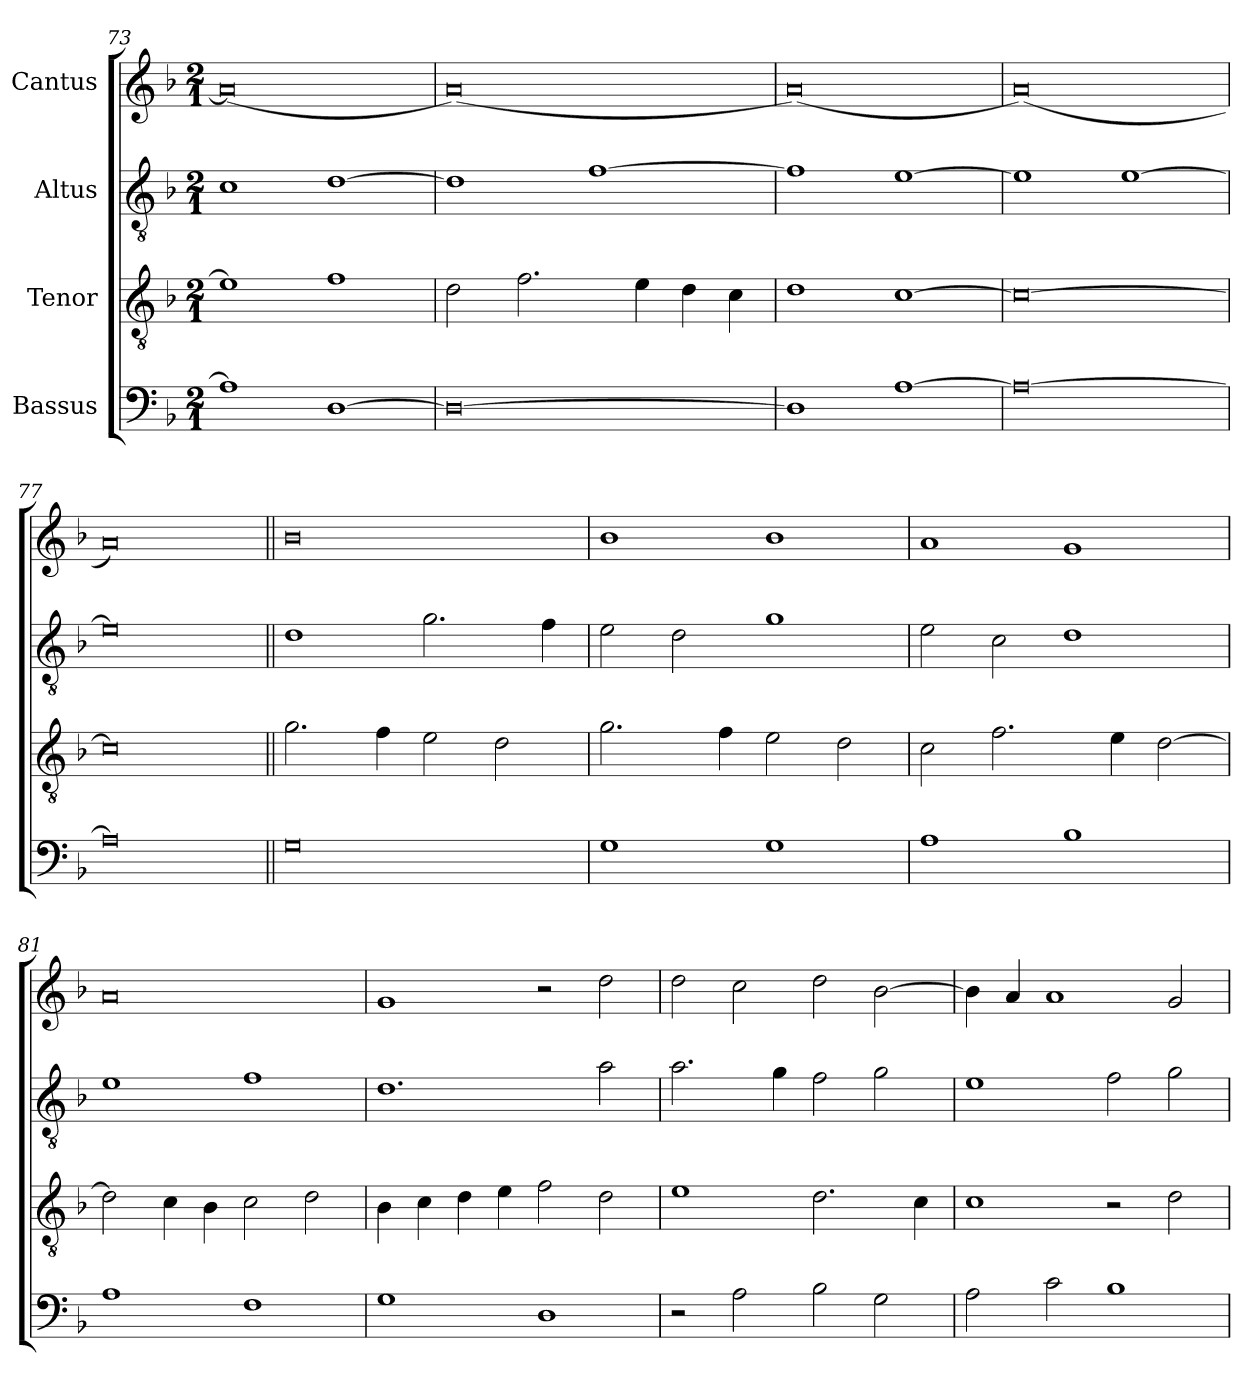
**kern	**kern	**kern	**kern
*part4	*part3	*part2	*part1
*staff4	*staff3	*staff2	*staff1
*I"Bassus	*I"Tenor	*I"Altus	*I"Cantus
*clefF4	*clefGv2	*clefGv2	*clefG2
*	*ITrd7c12	*ITrd7c12	*
*k[b-]	*k[b-]	*k[b-]	*k[b-]
*F:	*F:	*F:	*F:
*M2/1	*M2/1	*M2/1	*M2/1
=73	=73	=73	=73
1Ai]	1Ei]	1Ci	(0ai]
[>1Di	1Fi	[>1Di	.
!!LO:LB:g=z
=74	=74	=74	=74
0Di_>	2Di\	1Di]	(0ai)
.	2.Fi\	.	.
.	.	[>1Fi	.
.	4Ei\	.	.
.	4Di\	.	.
.	4Ci\	.	.
=75	=75	=75	=75
1Di]	1Di	1Fi]	(0ai)
[>1Ai	[>1Ci	[>1Ei	.
=76	=76	=76	=76
0Ai_>	0Ci_>	1Ei]	(0ai)
.	.	[>1Ei	.
=77	=77	=77	=77
0Ai]	0Ci]	0Ei]	0ai)
=78||	=78||	=78||	=78||
0Gi	2.Gi\	1Di	0b-i
.	4Fi\	.	.
.	2Ei\	2.Gi\	.
.	2Di\	.	.
.	.	4Fi\	.
=79	=79	=79	=79
1Gi	2.Gi\	2Ei\	1b-i
.	.	2Di\	.
.	4Fi\	.	.
1Gi	2Ei\	1Gi	1b-i
.	2Di\	.	.
!!LO:LB:g=z
=80	=80	=80	=80
1Ai	2Ci\	2Ei\	1ai
.	2.Fi\	2Ci\	.
1B-i	.	1Di	1gi
.	4Ei\	.	.
.	[>2Di\	.	.
=81	=81	=81	=81
1Ai	2Di\]	1Ei	0ai
.	4Ci\	.	.
.	4BB-i\	.	.
1Fi	2Ci\	1Fi	.
.	2Di\	.	.
=82	=82	=82	=82
1Gi	4BB-i\	1.Di	1gi
.	4Ci\	.	.
.	4Di\	.	.
.	4Ei\	.	.
1Di	2Fi\	.	2r
.	2Di\	2Ai\	2ddi\
=83	=83	=83	=83
2r	1Ei	2.Ai\	2ddi\
2Ai\	.	.	2cci\
.	.	4Gi\	.
2B-i\	2.Di\	2Fi\	2ddi\
2Gi\	.	2Gi\	[>2b-i\
.	4Ci\	.	.
=84	=84	=84	=84
2Ai\	1Ci	1Ei	4b-i\]
.	.	.	4ai/
2ci\	.	.	1ai
1B-i	2r	2Fi\	.
.	2Di\	2Gi\	2gi/
=	=	=	=
*-	*-	*-	*-
